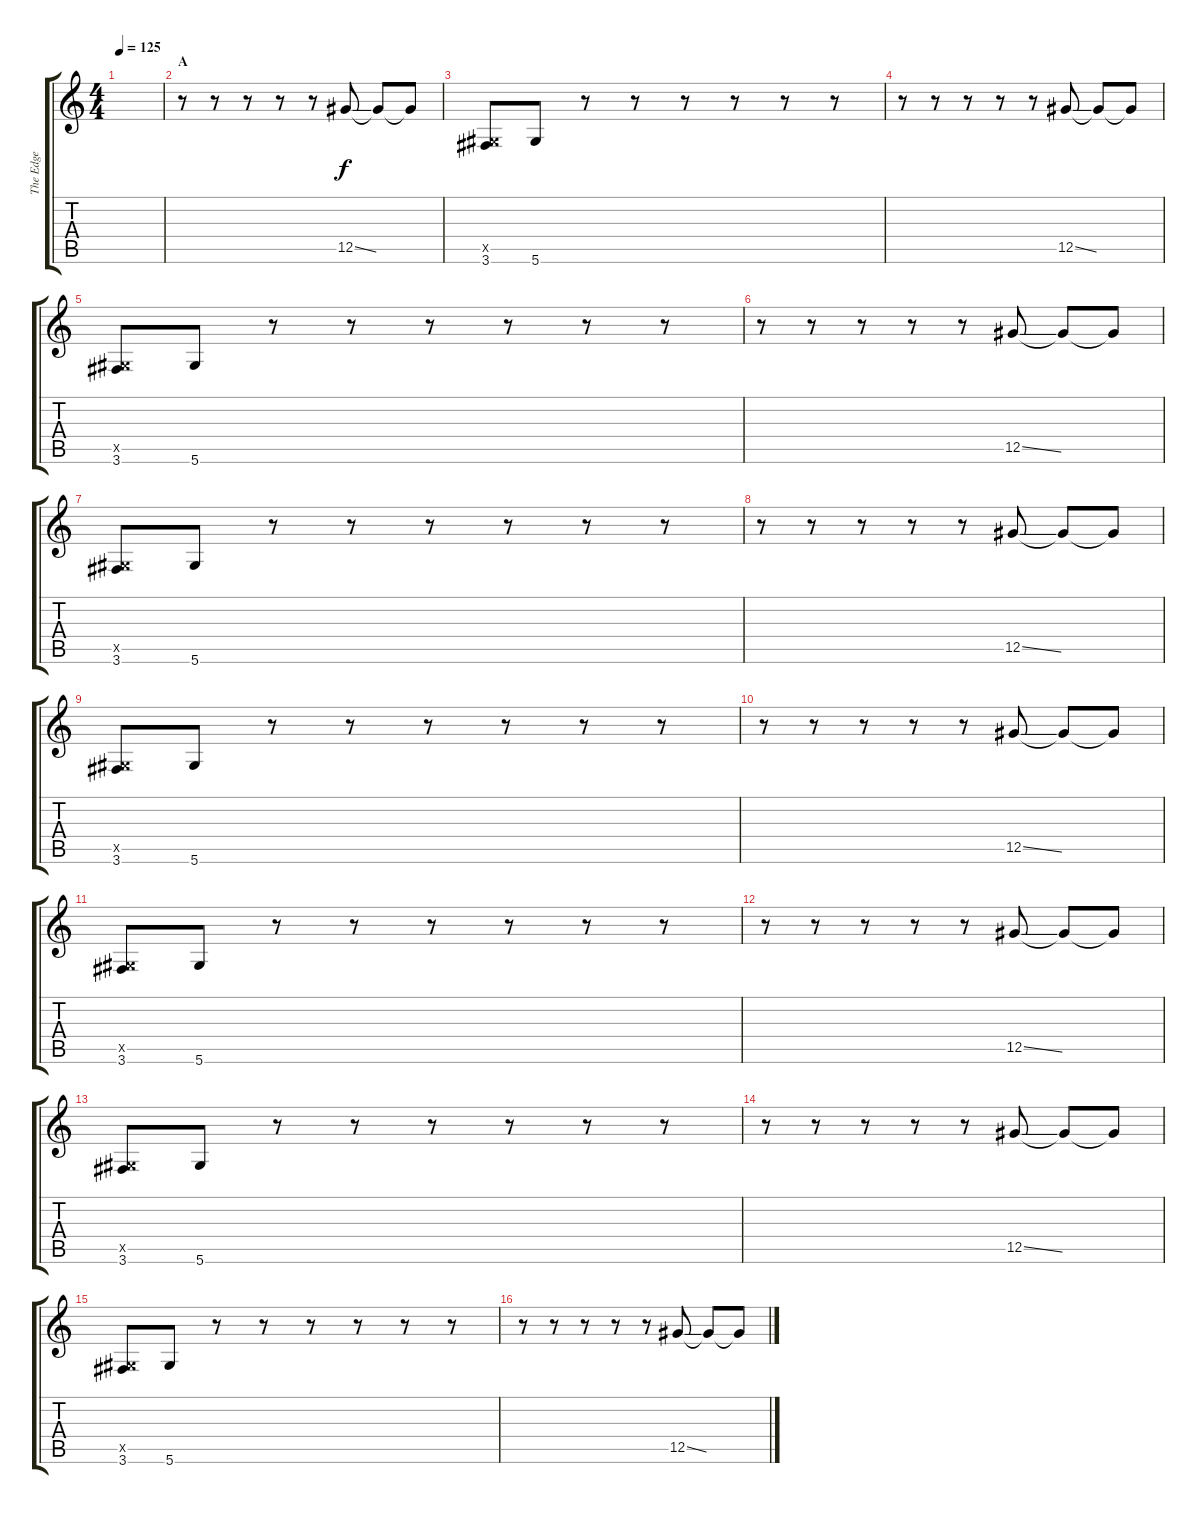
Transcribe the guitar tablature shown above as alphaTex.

\track ("The Edge" "The Edge") {instrument distortionguitar}
\staff {score tabs}
\tuning (Eb4 Bb3 Gb3 Db3 Ab2 Eb2) {hide}
\ts (4 4)
\tempo 125
\clef g2
\ks c
|
\section ("" "A")
r.8 r.8 r.8 r.8 r.8 12.5{ss}.8 12.5{t}.8 12.5{t}.8 |
(0.5{x} 3.6).8 5.6.8 r.8 r.8 r.8 r.8 r.8 r.8 |
r.8 r.8 r.8 r.8 r.8 12.5{ss}.8 12.5{t}.8 12.5{t}.8 |
(0.5{x} 3.6).8 5.6.8 r.8 r.8 r.8 r.8 r.8 r.8 |
r.8 r.8 r.8 r.8 r.8 12.5{ss}.8 12.5{t}.8 12.5{t}.8 |
(0.5{x} 3.6).8 5.6.8 r.8 r.8 r.8 r.8 r.8 r.8 |
r.8 r.8 r.8 r.8 r.8 12.5{ss}.8 12.5{t}.8 12.5{t}.8 |
(0.5{x} 3.6).8 5.6.8 r.8 r.8 r.8 r.8 r.8 r.8 |
r.8 r.8 r.8 r.8 r.8 12.5{ss}.8 12.5{t}.8 12.5{t}.8 |
(0.5{x} 3.6).8 5.6.8 r.8 r.8 r.8 r.8 r.8 r.8 |
r.8 r.8 r.8 r.8 r.8 12.5{ss}.8 12.5{t}.8 12.5{t}.8 |
(0.5{x} 3.6).8 5.6.8 r.8 r.8 r.8 r.8 r.8 r.8 |
r.8 r.8 r.8 r.8 r.8 12.5{ss}.8 12.5{t}.8 12.5{t}.8 |
(0.5{x} 3.6).8 5.6.8 r.8 r.8 r.8 r.8 r.8 r.8 |
r.8 r.8 r.8 r.8 r.8 12.5{ss}.8 12.5{t}.8 12.5{t}.8
